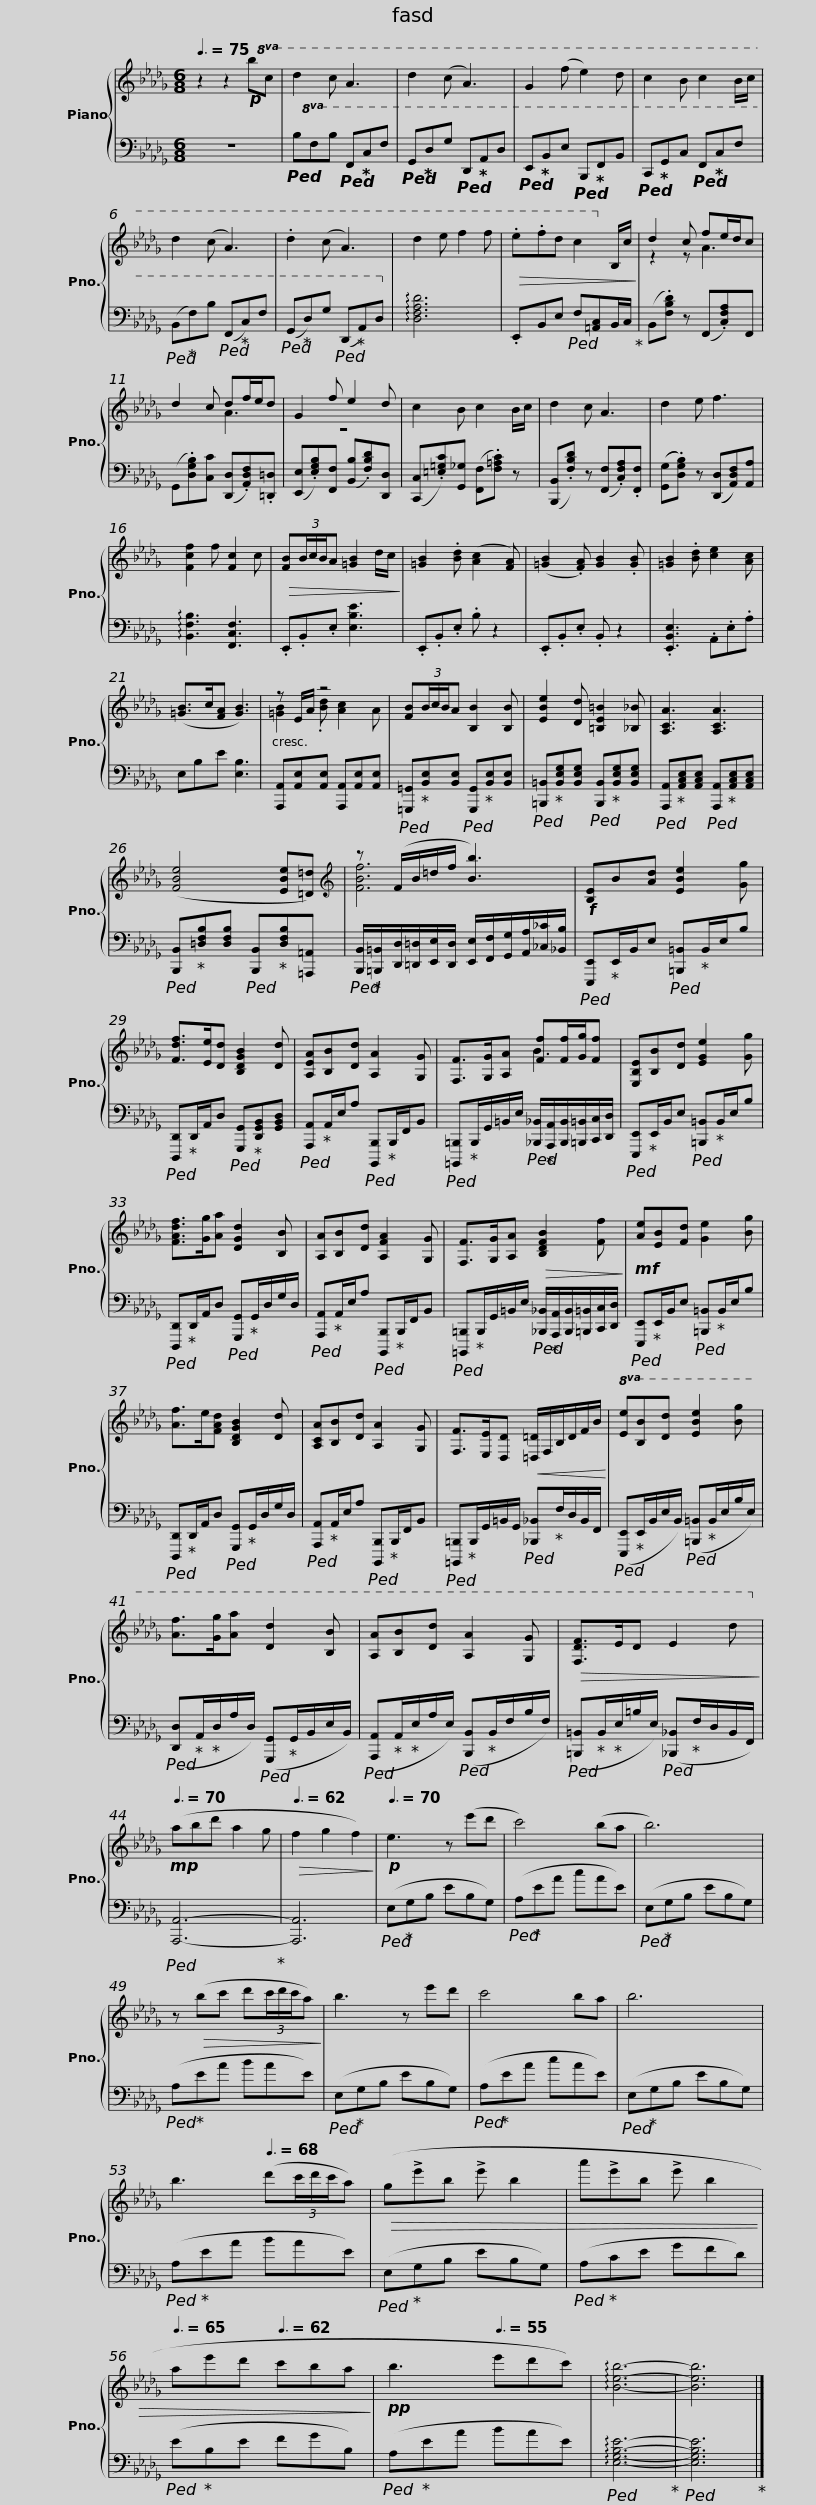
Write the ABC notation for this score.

X:1
%%score { ( 1 3 ) | 2 }
L:1/8
Q:3/8=75
M:6/8
I:linebreak $
K:Db
V:1 treble
V:3 treble
V:2 bass
V:1
 z2 z2!p!!8va(! bc' | d'2 c' a3 | d'2 (c' a3) | g2 (f' e'2) d' | c'2 b c'2 b/c'/ | %5
 d'2 (c' a3) | .d'2 (c' a3) |$ d'2 e' f'2 f' |!>(! .e'.f'd' c'2!8va)! B/c/!>)! | d2 c fe/d/c | %10
 d2 c df/e/d | G2 f e2 d |$ c2 B c2 B/c/ | d2 c A3 | d2 e f3 |$ %15
 [Fcf]2 f [Fc]2 c |!>(! [FB](3B/c/B/A [=GB]2 d/c/!>)! | [=GB]2 .[Bd] ([Ac]2 [FA]) | ([=GB]2 .[FA]) [GB]2 .[GB] | [=GB]2 .[Bd] [ce]2 [Ac] |$ %20
 ([=GB]>c[FA] [GB]3) | z E/A/ z4 | [FB](3B/c/B/A [B,B]2 [B,B] |$ [EBe]2 [Dd] [=B,E=B]2 [_B,_B] | [A,CA]3 [A,CA]3 | %25
 ([FBe]4 [EBe][=D=d]) |[K:treble] z (F/B/=d/f/ [Bb]3) |$!f! [B,E]B[Ad] [EBe]2 [Gg] | [Fdf]>[Ee][Dd] [B,DGB]2 [Dd] | [A,EA][B,B][Dd] [A,A]2 [G,G] | %30
 [F,F]>[G,G][A,A] [Ff][Ff]/[Gg]/[Ff] |$ [E,B,E][B,B][Dd] [EGe]2 [Gg] | [FAdf]>[Gg][Aa] [DGd]2 [B,B] | [A,A][B,B][Dd] [A,FA]2 [G,G] | [F,F]>[G,G][A,A]!>(! [B,DFB]2 [Ff]!>)! |$ %35
!mf! [Ae][EB][Fd] [Ge]2 [Bg] | [Af]>e[FAd] [B,DGB]2 [Dd] | [A,CA][B,B][Dd] [A,A]2 [G,G] | [F,F]>[E,E][D,D]!<(! [=D,=D]/F,/B,/D/F/B/!<)! |$!8va(! [Ee][Bb][dd'] [ebe']2 [bg'] | %40
 [af']>[gg'][aa'] [dd']2 [Bb] | [Aa][Bb][dd'] [Aa]2 [Gg] |!>(! [Fdf]>ed e2 d'!8va)!!>)! |$!mp![Q:3/8=70] (abd' a2 g |[Q:3/8=62]!>(! f2 g2 f2)!>)! | %45
!p![Q:3/8=70] e3 z (e'd' | c'4) (ba | b6) | z!>(! (bc' d'(3c'/d'/c'/a)!>)! |$ b3 z e'd' | %50
 c'4 ba |$ b6 | b3[Q:3/8=68] (d'(3c'/d'/c'/a) |!>(! (g!>!e'b !>!e' b2 |$ a'!>!e'b !>!e' b2 | %55
[Q:3/8=65] ae'd'[Q:3/8=62] c'ba!>)! |!pp! b3[Q:3/8=55] e'd'c') | !arpeggio![Beb]6- | [Beb]6 |] %59
V:2
 z6 |!ped!!8va(! B,FB!ped! F,!ped-up!CF |!ped! G,!ped-up!DG!ped! D,!ped-up!A,D |!ped! E,!ped-up!B,E!ped! B,,!ped-up!F,B, |!ped! C,!ped-up!G,C!ped! F,!ped-up!CF | %5
!ped! (B,!ped-up!F)B!ped! (F,!ped-up!C)F |!ped! (G,!ped-up!D)G!ped! (D,!ped-up!A,)D!8va)! |$ !arpeggio![D,F,A,D]6 | .E,,B,,E,!ped! F,[=A,,C,]B,,/C,/!ped-up! | (B,,.[F,B,D]) z (F,,.[C,F,A,])F,, | %10
 (G,,.[D,G,B,])[C,C] ([D,,D,].[A,,D,F,]).[=D,,=D,] | ([E,,E,].[E,G,B,])[F,,F,] ([B,,B,].[F,B,D])[D,,D,] |$ ([C,,C,].[=E,=G,C])[G,,_G,] ([F,,F,].[F,=A,C]) z | ([B,,,B,,].[F,B,D]) z ([F,,F,].[C,F,A,]).[F,,F,] | (([G,,G,].[D,G,B,])) z (([D,,D,][A,,D,F,]))[A,,A,] |$ %15
 !arpeggio![B,,F,B,]3 [F,,C,F,]3 | .E,,.B,,.E, [E,B,E]3 | .E,,.B,,.E, .B, z2 | .E,,.B,,.E, .B,, z2 | .[E,,B,,E,]3 .A,,.E,.A, |$ %20
 E,B,E [E,B,]3 | [A,,,A,,][A,,E,][A,,E,] [A,,,A,,][A,,E,][A,,E,] |!ped! [=G,,,=G,,]!ped-up![B,,E,][B,,E,]!ped! [G,,,G,,]!ped-up![B,,E,][B,,E,] |$!ped! [=B,,,=B,,]!ped-up![B,,E,G,][B,,E,G,]!ped! [B,,,B,,]!ped-up![B,,E,G,][B,,E,G,] |!ped! [A,,,A,,]!ped-up![A,,C,E,][A,,C,E,]!ped! [A,,,A,,]!ped-up![A,,C,E,][A,,C,E,] | %25
!ped! [B,,,B,,]!ped-up![=D,F,B,][D,F,B,]!ped! [B,,,B,,]!ped-up![D,F,B,][=A,,,=A,,] |!ped! [B,,,B,,]/!ped-up![=B,,,=B,,]/[D,,D,]/[=D,,=D,]/[E,,E,]/[D,,D,]/ [E,,E,]/[F,,F,]/[G,,G,]/[A,,A,]/[_C,_C]/[_B,,B,]/ |$!ped! [E,,,E,,]!ped-up!E,,/B,,/E,!ped! [=B,,,=B,,]!ped-up!B,,/E,/B, |!ped! [D,,,D,,]!ped-up!D,,/A,,/D,!ped! [G,,,G,,]!ped-up![D,,G,,B,,][G,,B,,D,] |!ped! [A,,,A,,]!ped-up!A,,/E,/A,!ped! [B,,,,B,,,]!ped-up!B,,,/F,,/B,, | %30
!ped! [=B,,,,=B,,,]!ped-up!B,,,/G,,/=B,,/E,/!ped! [_B,,,_B,,]/!ped-up![A,,,A,,]/[B,,,B,,]/[=B,,,=B,,]/[C,,C,]/[D,,D,]/ |$!ped! [E,,,E,,]!ped-up!E,,/B,,/E,!ped! [=B,,,=B,,]!ped-up!B,,/E,/B, |!ped! [D,,,D,,]!ped-up!D,,/A,,/D,!ped! [G,,,G,,]!ped-up!G,,/D,/G,/D,/ |!ped! [A,,,A,,]!ped-up!A,,/E,/A,!ped! [B,,,,B,,,]!ped-up!B,,,/F,,/B,, |!ped! [=B,,,,=B,,,]!ped-up!B,,,/G,,/=B,,/E,/!ped! [_B,,,_B,,]/!ped-up![A,,,A,,]/[B,,,B,,]/[=B,,,=B,,]/[C,,C,]/[D,,D,]/ |$ %35
!ped! [E,,,E,,]!ped-up!E,,/B,,/E,!ped! [=B,,,=B,,]!ped-up!B,,/E,/B, |!ped! [D,,,D,,]!ped-up!D,,/A,,/D,!ped! [G,,,G,,]!ped-up!G,,/D,/G,/D,/ |!ped! [A,,,A,,]!ped-up!A,,/E,/A,!ped! [B,,,,B,,,]!ped-up!B,,,/F,,/B,, |!ped! [=B,,,,=B,,,]!ped-up!B,,,/G,,/=B,,/G,,/!ped! [_B,,,_B,,]!ped-up!F,/D,/B,,/F,,/ |$!ped! ([E,,,E,,]!ped-up!E,,/B,,/E,/B,,/)!ped! ([=B,,,=B,,]!ped-up!B,,/E,/B,/E,/) | %40
!ped! ([D,,D,]!ped-up!A,,/!ped-up!D,/A,/D,/)!ped! ([G,,,G,,]!ped-up!G,,/B,,/E,/B,,/) |!ped! ([A,,,A,,]!ped-up!A,,/!ped-up!E,/A,/E,/)!ped! ([B,,,B,,]!ped-up!B,,/F,/B,/F,/) |!ped! ([=B,,,=B,,]!ped-up!B,,/!ped-up!E,/=B,/E,/)!ped! ([_B,,,_B,,]!ped-up!F,/D,/B,,/F,,/) |$!ped! [A,,,A,,]6-!ped-up! | [A,,,A,,]6 | %45
!ped! (E,!ped-up!G,B, EB,G,) |!ped! (A,!ped-up!EA cAE) |!ped! (E,!ped-up!G,B, EB,G,) |!ped! (A,!ped-up!EA BAE) |$!ped! (E,!ped-up!G,B, EB,G,) | %50
!ped! (A,!ped-up!EA cAE) |$!ped! (E,!ped-up!G,B, EB,G,) |!ped! (A,!ped-up!EA BAE) |!ped! (E,!ped-up!G,B, EB,G,) |$!ped! (A,!ped-up!CE GFD) | %55
!ped! (E!ped-up!B,E FGB,) |!ped! (A,!ped-up!EA BAE) |!ped! !arpeggio![E,G,B,E]6-!ped-up! |!ped! [E,G,B,E]6!ped-up! |] %59
V:3
 x4!8va(! x2 | x6 | x6 | x6 | x6 | %5
 x6 | x6 |$ x6 | x5!8va)! x | z2 z A3 | %10
 x3 A3 | z6 |$ x6 | x6 | x6 |$ %15
 x6 | x6 | x6 | x6 | x6 |$ %20
 x6 | [=GB]2 .[Bd] [Ac]2 A | x6 |$ x6 | x6 | %25
 x6 |[K:treble] [FBf]6 |$ x6 | x6 | x6 | %30
 x3 B3 |$ x6 | x6 | x6 | x6 |$ %35
 x6 | x6 | x6 | x6 |$!8va(! x6 | %40
 x6 | x6 | x6!8va)! |$ x6 | x6 | %45
 x6 | x6 | x6 | x6 |$ x6 | %50
 x6 |$ x6 | x6 | x6 |$ x6 | %55
 x6 | x6 | x6 | x6 |] %59
